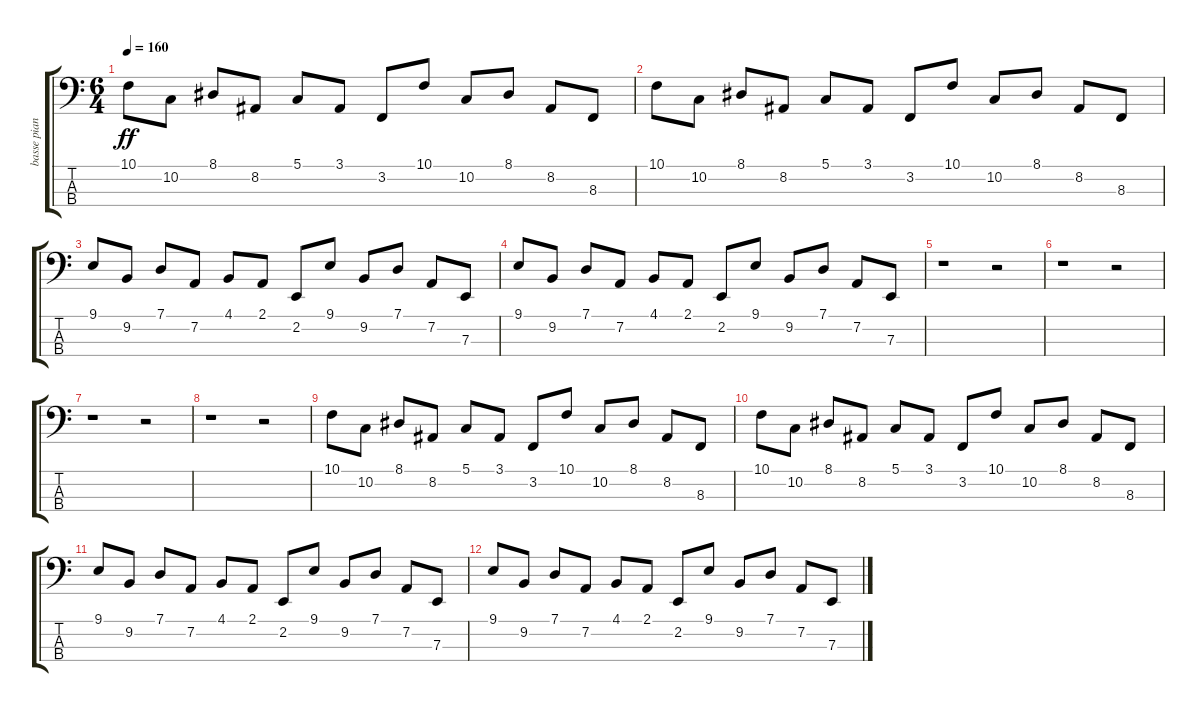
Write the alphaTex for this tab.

\track ("basse piano" "basse pian") {instrument acousticgrandpiano}
\staff {score tabs}
\tuning (G2 D2 A1 E1) {hide}
\ts (6 4)
\tempo 160
\clef f4
\ks c
10.1.8{dy ff} 10.2.8 8.1.8 8.2.8 5.1.8 3.1.8 3.2.8 10.1.8 10.2.8 8.1.8 8.2.8 8.3.8 |
10.1.8 10.2.8 8.1.8 8.2.8 5.1.8 3.1.8 3.2.8 10.1.8 10.2.8 8.1.8 8.2.8 8.3.8 |
9.1.8 9.2.8 7.1.8 7.2.8 4.1.8 2.1.8 2.2.8 9.1.8 9.2.8 7.1.8 7.2.8 7.3.8 |
9.1.8 9.2.8 7.1.8 7.2.8 4.1.8 2.1.8 2.2.8 9.1.8 9.2.8 7.1.8 7.2.8 7.3.8 |
r.1 r.2 |
r.1 r.2 |
r.1 r.2 |
r.1 r.2 |
10.1.8 10.2.8 8.1.8 8.2.8 5.1.8 3.1.8 3.2.8 10.1.8 10.2.8 8.1.8 8.2.8 8.3.8 |
10.1.8 10.2.8 8.1.8 8.2.8 5.1.8 3.1.8 3.2.8 10.1.8 10.2.8 8.1.8 8.2.8 8.3.8 |
9.1.8 9.2.8 7.1.8 7.2.8 4.1.8 2.1.8 2.2.8 9.1.8 9.2.8 7.1.8 7.2.8 7.3.8 |
9.1.8 9.2.8 7.1.8 7.2.8 4.1.8 2.1.8 2.2.8 9.1.8 9.2.8 7.1.8 7.2.8 7.3.8
